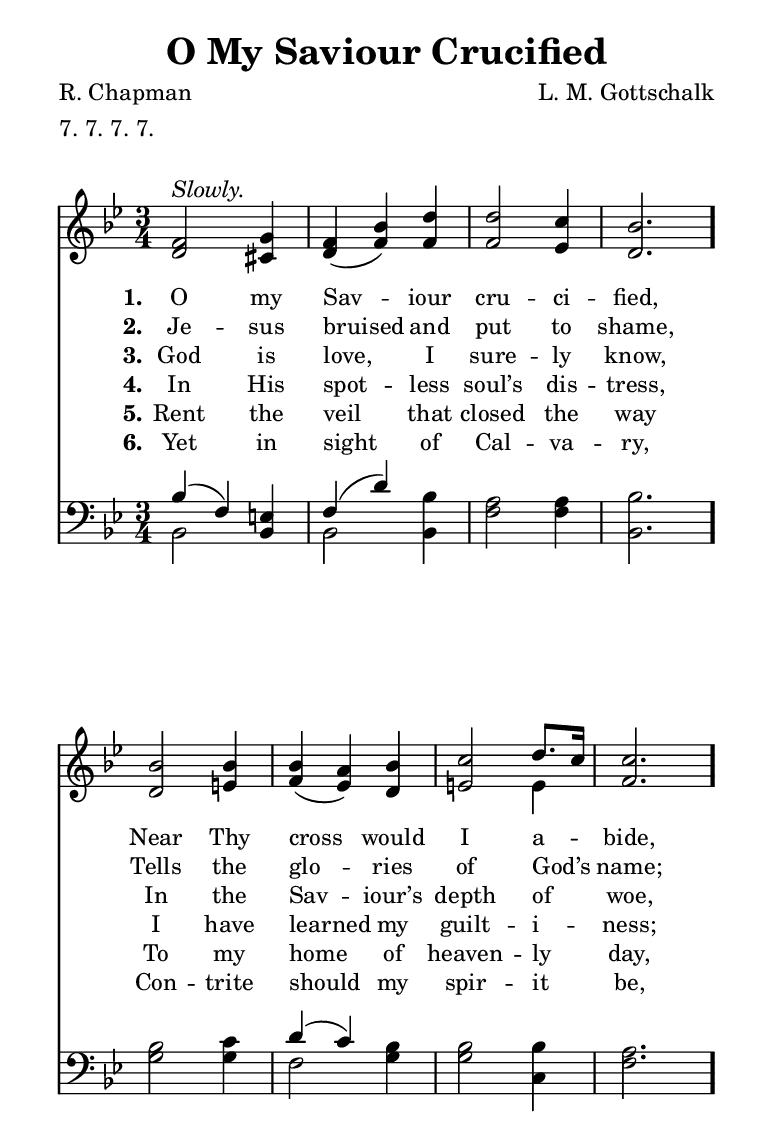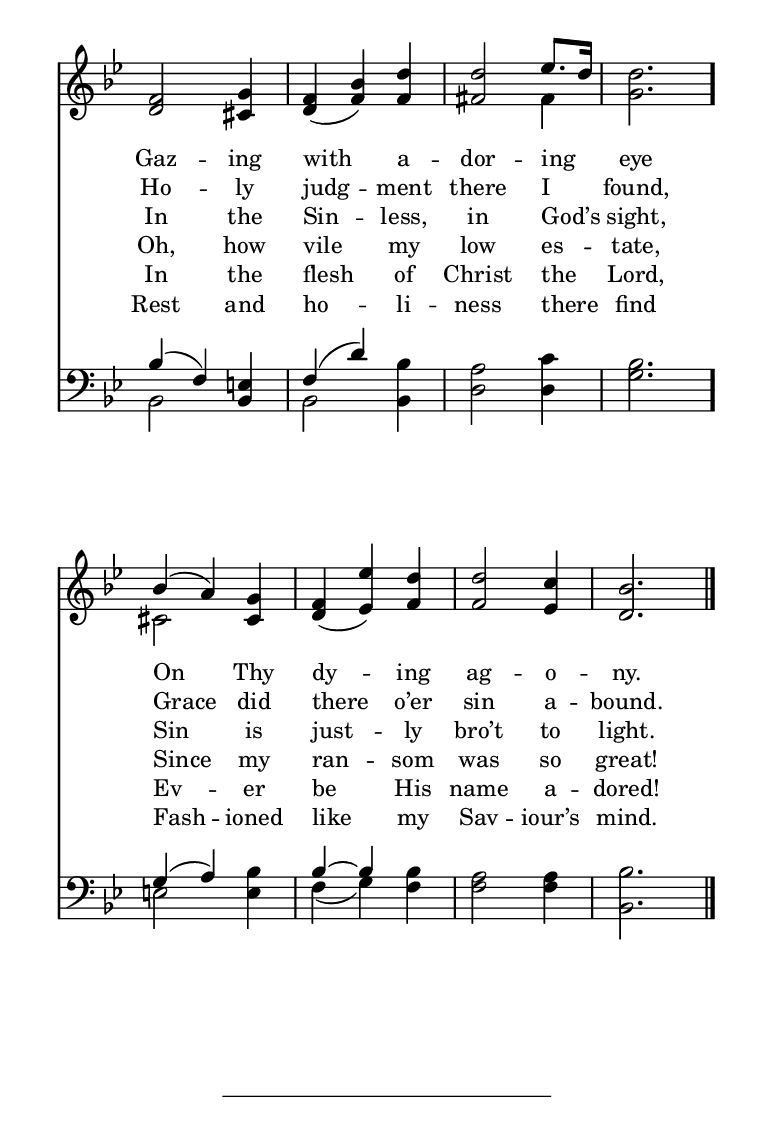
\include "common/global.ily"
\paper {
  \include "common/paper.ily"
  ragged-last-bottom = ##t
}

\header{
  hymnnumber = "379"
  title = "O My Saviour Crucified"
  tunename = "Last Hope"
  meter = "7. 7. 7. 7."
  poet = "R. Chapman"
  composer = "L. M. Gottschalk"
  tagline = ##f
}

global = {
  \include "common/overrides.ily"
  \override Staff.TimeSignature.style = #'numbered
  \time 3/4
  \override Score.MetronomeMark.transparent = ##t % hide all fermata changes too
  \tempo 4=90
  \key bes \major
  \autoBeamOff
}

notesSoprano = {
\global
\relative c' {

  f2^\markup{\italic Slowly.} g4 | f( bes) d | d2 c4 | bes2. |
  bes2 bes4 | bes( a) bes | c2 d8.[ c16] | c2. |
  f,2 g4 | f( bes) d | d2 ees8.[ d16] | d2. |
  bes4( a) g| f( ees') d | d2 c4 | bes2. |

  \bar "|."

}
}

notesAlto = {
\global
\relative e' {

  d2 cis4 | d( f) f | f2 ees4 | d2. |
  d2 e4 | f( ees) d | e2 e4 | f2. |
  d2 cis4 | d( f) f | fis2 fis4 | g2. |
  cis,2 cis4 | d( ees) f | f2 ees4 | d2. |

}
}

notesTenor = {
\global
\relative a {

  bes4( f) e | f( d') bes | a2 a4 | bes2. |
  bes2 c4 | d( c) bes | bes2 bes4 | a2. |
  bes4( f) e | f( d') bes | a2 c4 | bes2. |
  g4( a) bes | bes ~ bes bes | a2 a4 | bes2. |

}
}

notesBass = {
\global
\relative f, {

  bes2 bes4 | bes2 bes4 | f'2 f4 | bes,2. |
  g'2 g4 | f2 g4 | g2 c,4 | f2. |
  bes,2 bes4 | bes2 bes4 | d2 d4 | g2. |
  e2 e4 | f4( g) f | f2 f4 | bes,2. |

}
}

wordsA = \lyricmode {
\set stanza = "1."

O my Sav -- iour cru -- ci -- fied, \bar "."
Near Thy cross would I a -- bide, \bar "."
Gaz -- ing with a -- dor -- ing eye \bar "."
On Thy dy -- ing ag -- o -- ny. \bar "."

}

wordsB = \lyricmode {
\set stanza = "2."

Je -- sus bruised and put to shame,
Tells the glo -- ries of God’s name;
Ho -- ly judg -- ment there I found,
Grace did there o’er sin a -- bound.

}

wordsC = \lyricmode {
\set stanza = "3."

God is love, I sure -- ly know,
In the Sav -- iour’s depth of woe,
In the Sin -- less, in God’s sight,
Sin is just -- ly bro’t to light.

}

wordsD = \lyricmode {
\set stanza = "4."

In His spot -- less soul’s dis -- tress,
I have learned my guilt -- i -- ness;
Oh, how vile my low es -- tate,
Since my ran -- som was so great!

}

wordsE = \lyricmode {
\set stanza = "5."

Rent the veil that closed the way
To my home of heaven -- ly day,
In the flesh of Christ the Lord,
Ev -- er be His name a -- dored!

}

wordsF = \lyricmode {
\set stanza = "6."

Yet in sight of Cal -- va -- ry,
Con -- trite should my spir -- it be,
Rest and ho -- li -- ness there find
Fash -- ioned like my Sav -- iour’s mind.

}

\score {
  \context ChoirStaff <<
    \context Staff = upper <<
      \set Staff.autoBeaming = ##f
      \set ChoirStaff.systemStartDelimiter = #'SystemStartBar
      \set ChoirStaff.printPartCombineTexts = ##f
      \partcombine #'(2 . 11) \notesSoprano \notesAlto
      \context NullVoice = sopranos { \voiceOne << \notesSoprano >> }
      \context Lyrics = one   \lyricsto sopranos \wordsA
      \context Lyrics = two   \lyricsto sopranos \wordsB
      \context Lyrics = three \lyricsto sopranos \wordsC
      \context Lyrics = four  \lyricsto sopranos \wordsD
      \context Lyrics = five  \lyricsto sopranos \wordsE
      \context Lyrics = six   \lyricsto sopranos \wordsF
    >>
    \context Staff = men <<
      \set Staff.autoBeaming = ##f
      \clef bass
      \set ChoirStaff.printPartCombineTexts = ##f
      \partcombine #'(2 . 11) \notesTenor \notesBass
    >>
  >>
  \layout {
    \include "common/layout.ily"
  }
  #(cond ((ly:get-option 'eog-midi-permitted) #{ \midi{
    \include "common/midi.ily"
  } #}))
}

\markup {
  \center-column {
    \override #'(span-factor . 1/2)
    \fill-line { \null \draw-hline \null }
  }
}

\version "2.19.49"  % necessary for upgrading to future LilyPond versions.

% vi:set et ts=2 sw=2 ai nocindent syntax=lilypond:
